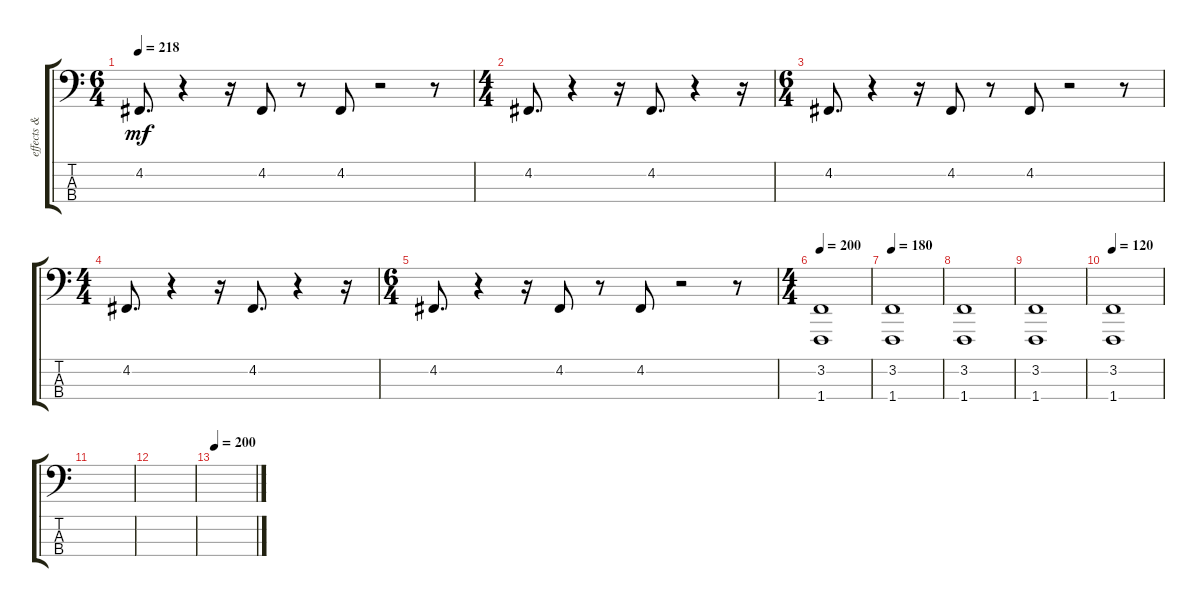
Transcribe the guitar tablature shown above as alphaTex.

\track ("effects & Bass      " "effects & ") {instrument synthvoice}
\staff {score tabs}
\tuning (G2 D2 A1 E1) {hide}
\ts (6 4)
\tempo 218
\clef f4
\ks c
4.2.8{d dy mf} r.4 r.16 4.2.8 r.8 4.2.8 r.2 r.8 |
\ts (4 4)
4.2.8{d} r.4 r.16 4.2.8{d} r.4 r.16 |
\ts (6 4)
4.2.8{d} r.4 r.16 4.2.8 r.8 4.2.8 r.2 r.8 |
\ts (4 4)
4.2.8{d} r.4 r.16 4.2.8{d} r.4 r.16 |
\ts (6 4)
4.2.8{d} r.4 r.16 4.2.8 r.8 4.2.8 r.2 r.8 |
\ts (4 4)
\tempo 200
(3.2 1.4).1 |
\tempo 180
(3.2 1.4).1 |
(3.2 1.4).1 |
(3.2 1.4).1 |
\tempo 120
(3.2 1.4).1 |
|
|
\tempo 200
